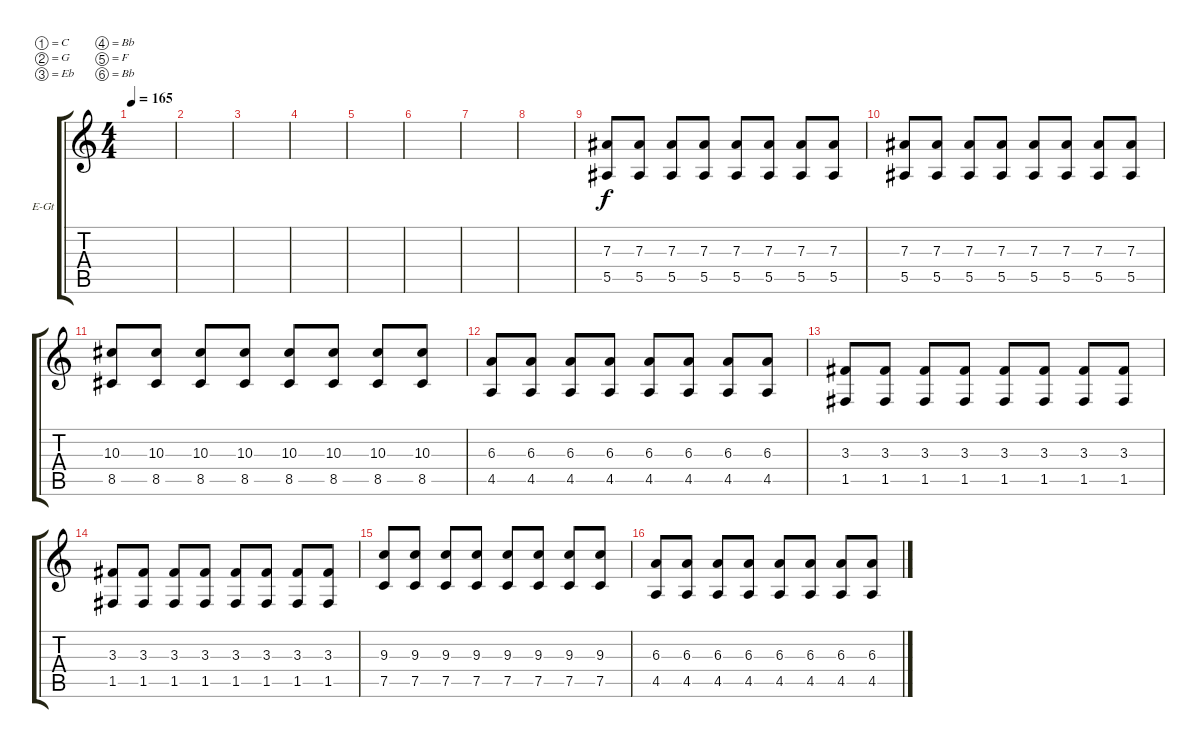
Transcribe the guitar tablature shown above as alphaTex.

\bracketExtendMode groupsimilarinstruments
\firstSystemTrackNameOrientation horizontal
\otherSystemsTrackNameOrientation horizontal
\track ("Electric Guitar 1" "E-Gt") {instrument distortionguitar}
\staff {score tabs}
\tuning (C4 G3 Eb3 Bb2 F2 Bb1)
\ts (4 4)
\tempo 165
\clef g2
\ks c
|
|
|
|
|
|
|
|
(5.5 7.3).8 (7.3 5.5).8 (7.3 5.5).8 (7.3 5.5).8 (7.3 5.5).8 (7.3 5.5).8 (7.3 5.5).8 (7.3 5.5).8 |
(5.5 7.3).8 (5.5 7.3).8 (5.5 7.3).8 (5.5 7.3).8 (5.5 7.3).8 (5.5 7.3).8 (5.5 7.3).8 (5.5 7.3).8 |
(8.5 10.3).8 (8.5 10.3).8 (8.5 10.3).8 (8.5 10.3).8 (8.5 10.3).8 (8.5 10.3).8 (8.5 10.3).8 (8.5 10.3).8 |
(4.5 6.3).8 (4.5 6.3).8 (4.5 6.3).8 (4.5 6.3).8 (4.5 6.3).8 (4.5 6.3).8 (4.5 6.3).8 (4.5 6.3).8 |
(1.5 3.3).8 (1.5 3.3).8 (1.5 3.3).8 (1.5 3.3).8 (1.5 3.3).8 (1.5 3.3).8 (1.5 3.3).8 (1.5 3.3).8 |
(1.5 3.3).8 (1.5 3.3).8 (1.5 3.3).8 (1.5 3.3).8 (1.5 3.3).8 (1.5 3.3).8 (1.5 3.3).8 (1.5 3.3).8 |
(7.5 9.3).8 (7.5 9.3).8 (7.5 9.3).8 (7.5 9.3).8 (7.5 9.3).8 (7.5 9.3).8 (7.5 9.3).8 (7.5 9.3).8 |
(4.5 6.3).8 (4.5 6.3).8 (4.5 6.3).8 (4.5 6.3).8 (4.5 6.3).8 (4.5 6.3).8 (4.5 6.3).8 (4.5 6.3).8
